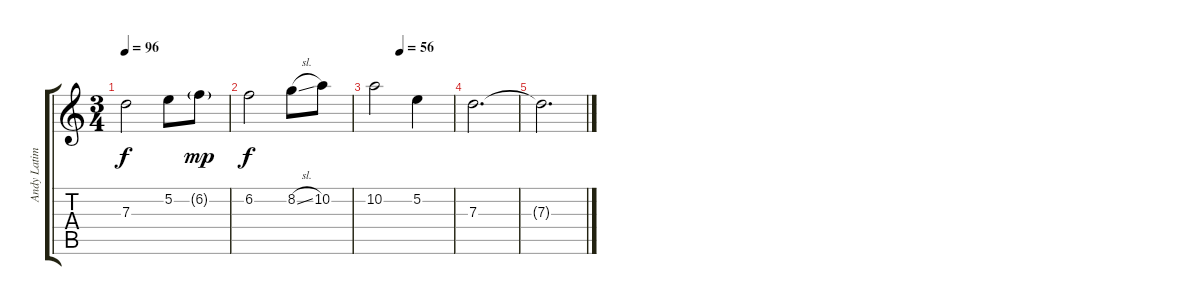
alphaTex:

\track ("Andy Latimer (clean)" "Andy Latim") {instrument electricguitarclean}
\staff {score tabs}
\tuning (E4 B3 G3 D3 A2 E2) {hide}
\ts (3 4)
\tempo 96
\clef g2
\ks c
7.3.2{dy f} 5.2.8 6.2{g}.8{dy mp} |
6.2.2{dy f} 8.2{sl}.8 10.2.8 |
\tempo (56 0.3333333333333333)
10.2.2 5.2.4 |
7.3.2{d} |
7.3{t}.2{d}
